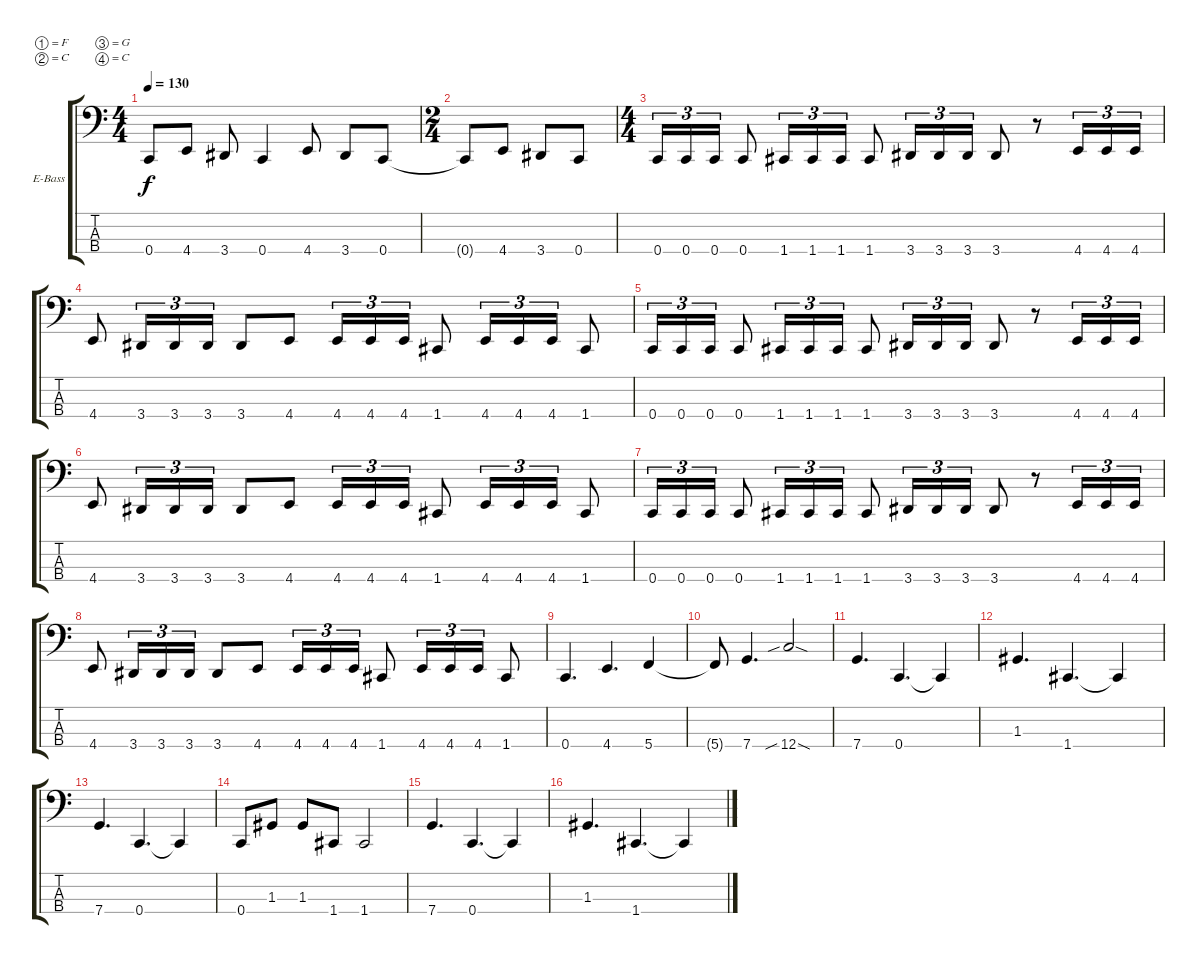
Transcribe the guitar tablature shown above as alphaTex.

\bracketExtendMode groupsimilarinstruments
\firstSystemTrackNameOrientation horizontal
\otherSystemsTrackNameOrientation horizontal
\track ("Electric Bass" "E-Bass") {instrument electricbassfinger}
\staff {score tabs}
\tuning (F2 C2 G1 C1)
\ts (4 4)
\tempo 130
\clef f4
\scale
0.256303
\ks c
0.4{t}.8{dy f} 4.4.8 3.4.8 0.4.4 4.4.8 3.4.8 0.4.8 |
\ts (2 4)
\scale
0.487395 0.4{t}.8 4.4.8 3.4.8 0.4.8 |
\ts (4 4)
\scale
0.487395 0.4.16{tu (3 2)} 0.4.16{tu (3 2)} 0.4.16{tu (3 2)} 0.4.8 1.4.16{tu (3 2)} 1.4.16{tu (3 2)} 1.4.16{tu (3 2)} 1.4.8 3.4.16{tu (3 2)} 3.4.16{tu (3 2)} 3.4.16{tu (3 2)} 3.4.8 r.8 4.4.16{tu (3 2)} 4.4.16{tu (3 2)} 4.4.16{tu (3 2)} |
\scale
0.256303 4.4.8 3.4.16{tu (3 2)} 3.4.16{tu (3 2)} 3.4.16{tu (3 2)} 3.4.8 4.4.8 4.4.16{tu (3 2)} 4.4.16{tu (3 2)} 4.4.16{tu (3 2)} 1.4.8 4.4.16{tu (3 2)} 4.4.16{tu (3 2)} 4.4.16{tu (3 2)} 1.4.8 |
\scale
0.256303 0.4.16{tu (3 2)} 0.4.16{tu (3 2)} 0.4.16{tu (3 2)} 0.4.8 1.4.16{tu (3 2)} 1.4.16{tu (3 2)} 1.4.16{tu (3 2)} 1.4.8 3.4.16{tu (3 2)} 3.4.16{tu (3 2)} 3.4.16{tu (3 2)} 3.4.8 r.8 4.4.16{tu (3 2)} 4.4.16{tu (3 2)} 4.4.16{tu (3 2)} |
\scale
0.333333 4.4.8 3.4.16{tu (3 2)} 3.4.16{tu (3 2)} 3.4.16{tu (3 2)} 3.4.8 4.4.8 4.4.16{tu (3 2)} 4.4.16{tu (3 2)} 4.4.16{tu (3 2)} 1.4.8 4.4.16{tu (3 2)} 4.4.16{tu (3 2)} 4.4.16{tu (3 2)} 1.4.8 |
\scale
0.333333 0.4.16{tu (3 2)} 0.4.16{tu (3 2)} 0.4.16{tu (3 2)} 0.4.8 1.4.16{tu (3 2)} 1.4.16{tu (3 2)} 1.4.16{tu (3 2)} 1.4.8 3.4.16{tu (3 2)} 3.4.16{tu (3 2)} 3.4.16{tu (3 2)} 3.4.8 r.8 4.4.16{tu (3 2)} 4.4.16{tu (3 2)} 4.4.16{tu (3 2)} |
\scale
0.333333 4.4.8 3.4.16{tu (3 2)} 3.4.16{tu (3 2)} 3.4.16{tu (3 2)} 3.4.8 4.4.8 4.4.16{tu (3 2)} 4.4.16{tu (3 2)} 4.4.16{tu (3 2)} 1.4.8 4.4.16{tu (3 2)} 4.4.16{tu (3 2)} 4.4.16{tu (3 2)} 1.4.8 |
\scale
0.333333 0.4.4{d} 4.4.4{d} 5.4.4 |
\scale
0.333333 5.4{t}.8 7.4.4{d} 12.4{sib sod}.2 |
\scale
0.333333 7.4.4{d} 0.4.4{d} 0.4{t}.4 |
\scale
0.333333 1.3.4{d} 1.4.4{d} 1.4{t}.4 |
\scale
0.333333 7.4.4{d} 0.4.4{d} 0.4{t}.4 |
\scale
0.333333 0.4.8 1.3.8 1.3.8 1.4.8 1.4.2 |
\scale
0.333333 7.4.4{d} 0.4.4{d} 0.4{t}.4 |
\scale
0.333333 1.3.4{d} 1.4.4{d} 1.4{t}.4
